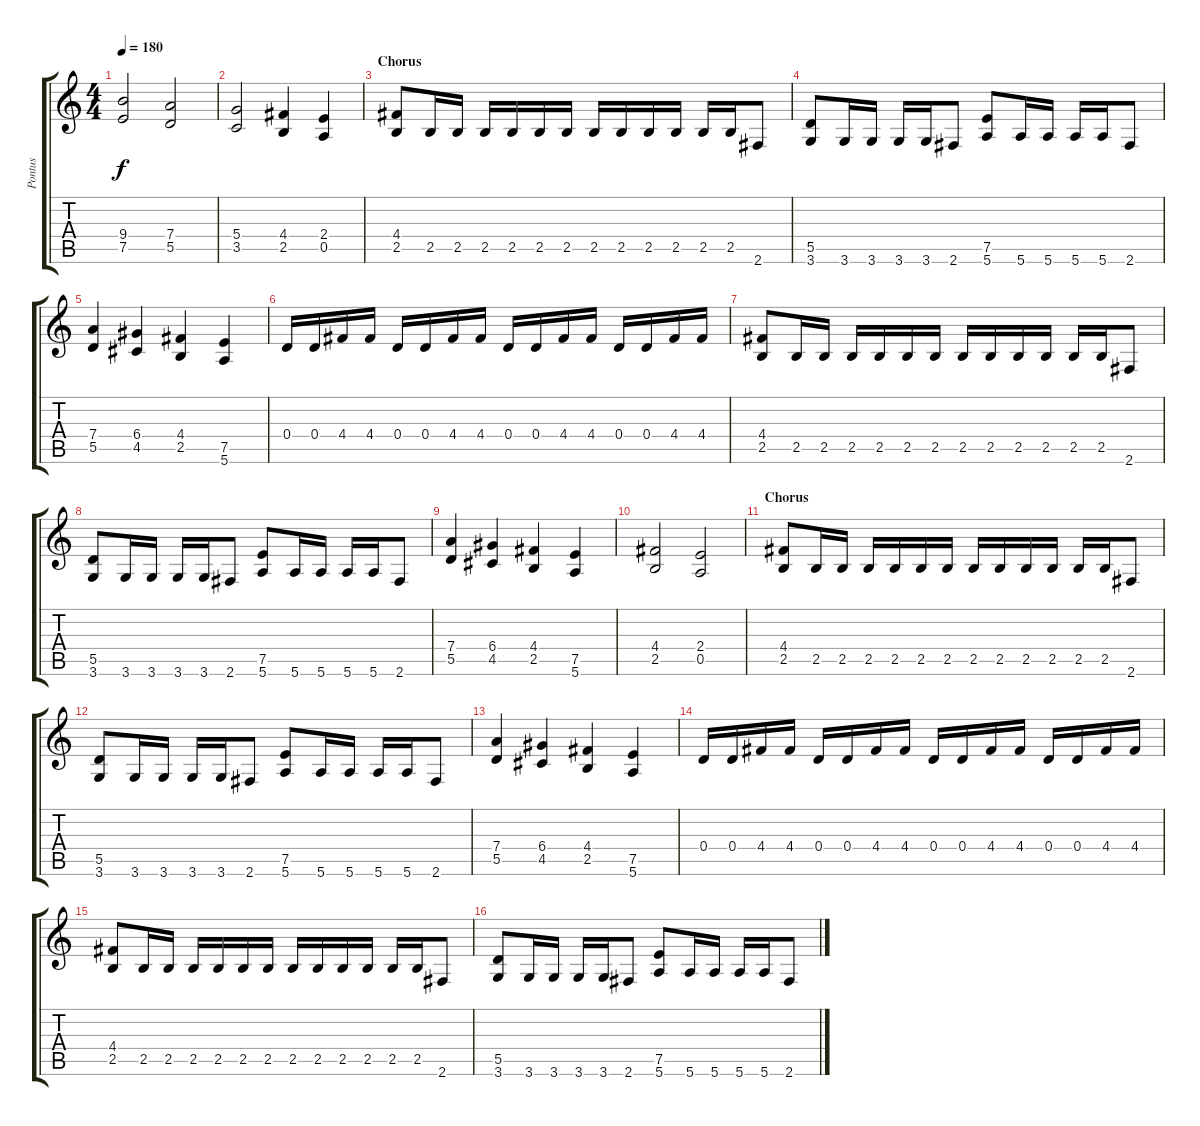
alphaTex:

\track ("Pontus" "Pontus") {instrument distortionguitar}
\staff {score tabs}
\tuning (E4 B3 G3 D3 A2 E2) {hide}
\ts (4 4)
\tempo 180
\clef g2
\ks c
(9.4 7.5).2{dy f} (7.4 5.5).2 |
(5.4 3.5).2 (4.4 2.5).4 (2.4 0.5).4 |
\section ("" "Chorus")
(4.4 2.5).8 2.5.16 2.5.16 2.5.16 2.5.16 2.5.16 2.5.16 2.5.16 2.5.16 2.5.16 2.5.16 2.5.16 2.5.16 2.6.8 |
(5.5 3.6).8 3.6.16 3.6.16 3.6.16 3.6.16 2.6.8 (7.5 5.6).8 5.6.16 5.6.16 5.6.16 5.6.16 2.6.8 |
(7.4 5.5).4 (6.4 4.5).4 (4.4 2.5).4 (7.5 5.6).4 |
0.4.16 0.4.16 4.4.16 4.4.16 0.4.16 0.4.16 4.4.16 4.4.16 0.4.16 0.4.16 4.4.16 4.4.16 0.4.16 0.4.16 4.4.16 4.4.16 |
(4.4 2.5).8 2.5.16 2.5.16 2.5.16 2.5.16 2.5.16 2.5.16 2.5.16 2.5.16 2.5.16 2.5.16 2.5.16 2.5.16 2.6.8 |
(5.5 3.6).8 3.6.16 3.6.16 3.6.16 3.6.16 2.6.8 (7.5 5.6).8 5.6.16 5.6.16 5.6.16 5.6.16 2.6.8 |
(7.4 5.5).4 (6.4 4.5).4 (4.4 2.5).4 (7.5 5.6).4 |
(4.4 2.5).2 (2.4 0.5).2 |
\section ("" "Chorus")
(4.4 2.5).8 2.5.16 2.5.16 2.5.16 2.5.16 2.5.16 2.5.16 2.5.16 2.5.16 2.5.16 2.5.16 2.5.16 2.5.16 2.6.8 |
(5.5 3.6).8 3.6.16 3.6.16 3.6.16 3.6.16 2.6.8 (7.5 5.6).8 5.6.16 5.6.16 5.6.16 5.6.16 2.6.8 |
(7.4 5.5).4 (6.4 4.5).4 (4.4 2.5).4 (7.5 5.6).4 |
0.4.16 0.4.16 4.4.16 4.4.16 0.4.16 0.4.16 4.4.16 4.4.16 0.4.16 0.4.16 4.4.16 4.4.16 0.4.16 0.4.16 4.4.16 4.4.16 |
(4.4 2.5).8 2.5.16 2.5.16 2.5.16 2.5.16 2.5.16 2.5.16 2.5.16 2.5.16 2.5.16 2.5.16 2.5.16 2.5.16 2.6.8 |
(5.5 3.6).8 3.6.16 3.6.16 3.6.16 3.6.16 2.6.8 (7.5 5.6).8 5.6.16 5.6.16 5.6.16 5.6.16 2.6.8
